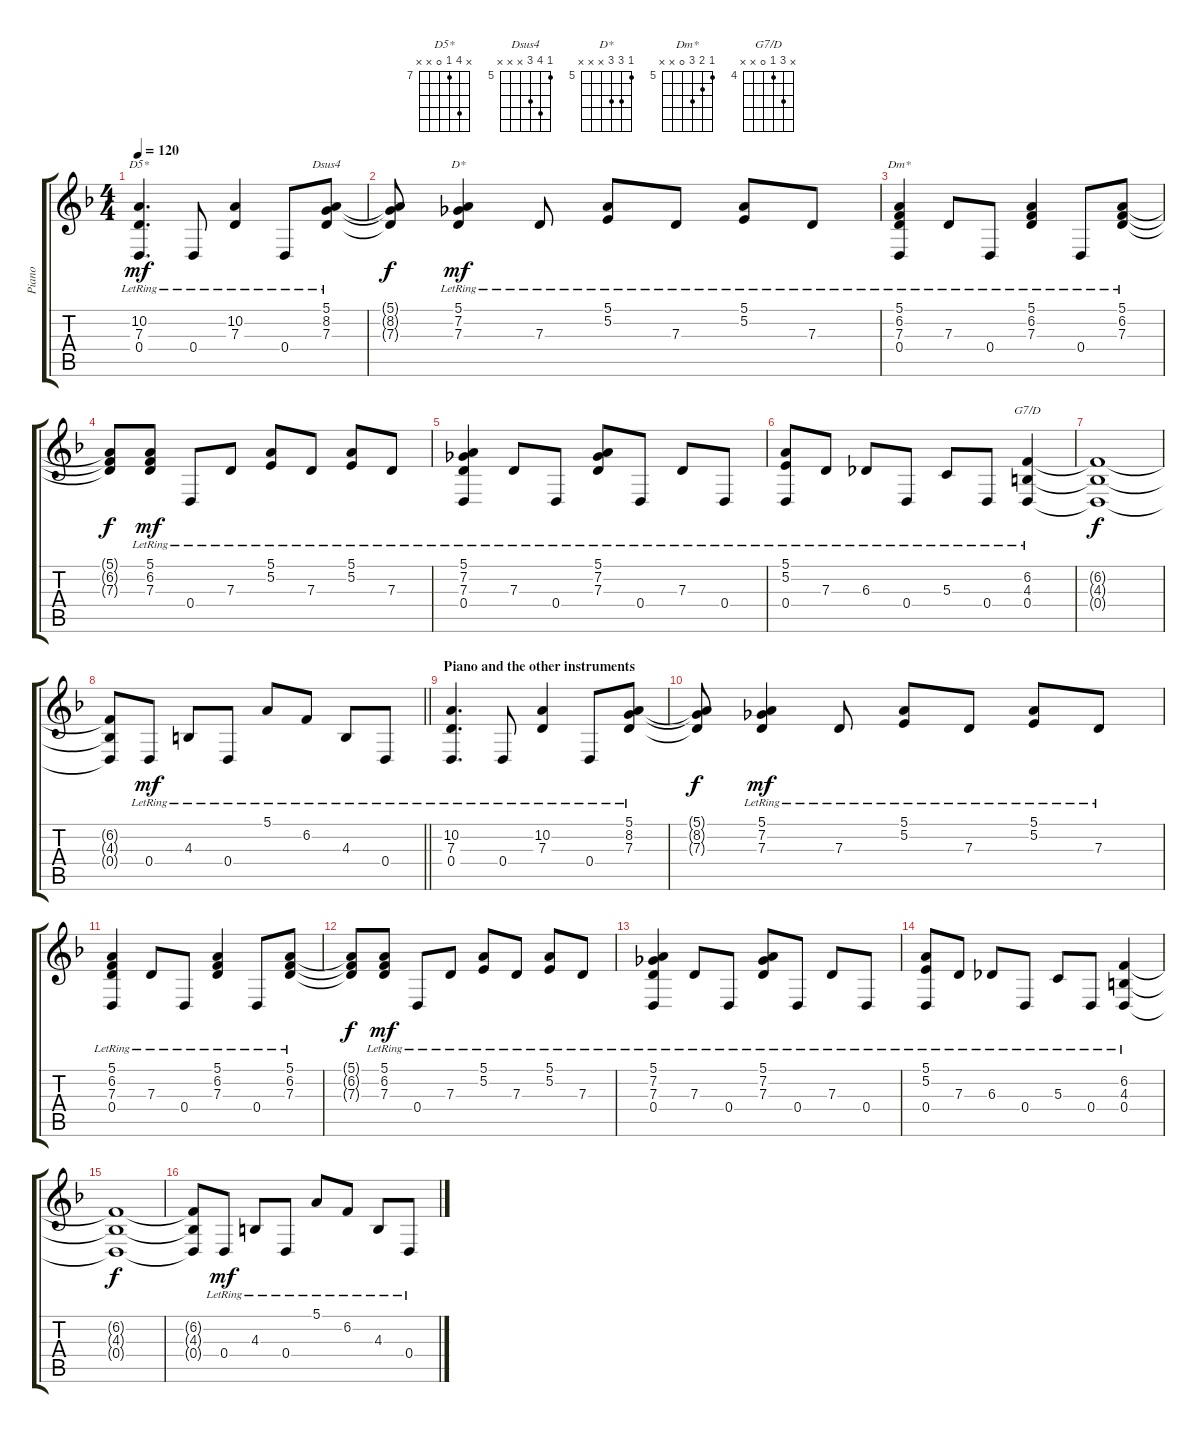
\track ("Piano" "Piano") {instrument acousticgrandpiano}
\staff {score tabs}
\tuning (E4 B3 G3 D3 A2 E2) {hide}
\chord ("D5*" x 10 7 0 x x) {firstfret 7}
\chord ("Dsus4" 5 8 7 x x x) {firstfret 5}
\chord ("D*" 5 7 7 x x x) {firstfret 5}
\chord ("Dm*" 5 6 7 0 x x) {firstfret 5}
\chord ("G7/D" x 6 4 0 x x) {firstfret 4}
\ts (4 4)
\tempo 120
\clef g2
\ks f
(10.2{lr} 7.3{lr} 0.4{lr}).4{d ch "D5*" dy mf} 0.4{lr}.8 (10.2{lr} 7.3{lr}).4 0.4{lr}.8 (5.1{lr} 8.2{lr} 7.3{lr}).8{ch "Dsus4"} |
(5.1{t} 8.2{t} 7.3{t}).8{dy f} (5.1{lr} 7.2{lr} 7.3{lr}).4{ch "D*" dy mf} 7.3{lr}.8 (5.1{lr} 5.2{lr}).8 7.3{lr}.8 (5.1{lr} 5.2{lr}).8 7.3{lr}.8 |
(5.1{lr} 6.2{lr} 7.3{lr} 0.4{lr}).4{ch "Dm*"} 7.3{lr}.8 0.4{lr}.8 (5.1{lr} 6.2{lr} 7.3{lr}).4 0.4{lr}.8 (5.1{lr} 6.2{lr} 7.3{lr}).8 |
(5.1{t} 6.2{t} 7.3{t}).8{dy f} (5.1{lr} 6.2{lr} 7.3{lr}).8{dy mf} 0.4{lr}.8 7.3{lr}.8 (5.1{lr} 5.2{lr}).8 7.3{lr}.8 (5.1{lr} 5.2{lr}).8 7.3{lr}.8 |
(5.1{lr} 7.2{lr} 7.3{lr} 0.4{lr}).4 7.3{lr}.8 0.4{lr}.8 (5.1{lr} 7.2{lr} 7.3{lr}).8 0.4{lr}.8 7.3{lr}.8 0.4{lr}.8 |
(5.1{lr} 5.2{lr} 0.4{lr}).8 7.3{lr}.8 6.3{lr}.8 0.4{lr}.8 5.3{lr}.8 0.4{lr}.8 (6.2{lr} 4.3{lr} 0.4{lr}).4{ch "G7/D"} |
(6.2{t} 4.3{t} 0.4{t}).1{dy f} |
\barLineRight lightlight
(6.2{t} 4.3{t} 0.4{t}).8 0.4{lr}.8{dy mf} 4.3{lr}.8 0.4{lr}.8 5.1{lr}.8 6.2{lr}.8 4.3{lr}.8 0.4{lr}.8 |
\section ("" "Piano and the other instruments")
(10.2{lr} 7.3{lr} 0.4{lr}).4{d} 0.4{lr}.8 (10.2{lr} 7.3{lr}).4 0.4{lr}.8 (5.1{lr} 8.2{lr} 7.3{lr}).8 |
(5.1{t} 8.2{t} 7.3{t}).8{dy f} (5.1{lr} 7.2{lr} 7.3{lr}).4{dy mf} 7.3{lr}.8 (5.1{lr} 5.2{lr}).8 7.3{lr}.8 (5.1{lr} 5.2{lr}).8 7.3{lr}.8 |
(5.1{lr} 6.2{lr} 7.3{lr} 0.4{lr}).4 7.3{lr}.8 0.4{lr}.8 (5.1{lr} 6.2{lr} 7.3{lr}).4 0.4{lr}.8 (5.1{lr} 6.2{lr} 7.3{lr}).8 |
(5.1{t} 6.2{t} 7.3{t}).8{dy f} (5.1{lr} 6.2{lr} 7.3{lr}).8{dy mf} 0.4{lr}.8 7.3{lr}.8 (5.1{lr} 5.2{lr}).8 7.3{lr}.8 (5.1{lr} 5.2{lr}).8 7.3{lr}.8 |
(5.1{lr} 7.2{lr} 7.3{lr} 0.4{lr}).4 7.3{lr}.8 0.4{lr}.8 (5.1{lr} 7.2{lr} 7.3{lr}).8 0.4{lr}.8 7.3{lr}.8 0.4{lr}.8 |
(5.1{lr} 5.2{lr} 0.4{lr}).8 7.3{lr}.8 6.3{lr}.8 0.4{lr}.8 5.3{lr}.8 0.4{lr}.8 (6.2{lr} 4.3{lr} 0.4{lr}).4 |
(6.2{t} 4.3{t} 0.4{t}).1{dy f} |
(6.2{t} 4.3{t} 0.4{t}).8 0.4{lr}.8{dy mf} 4.3{lr}.8 0.4{lr}.8 5.1{lr}.8 6.2{lr}.8 4.3{lr}.8 0.4{lr}.8
